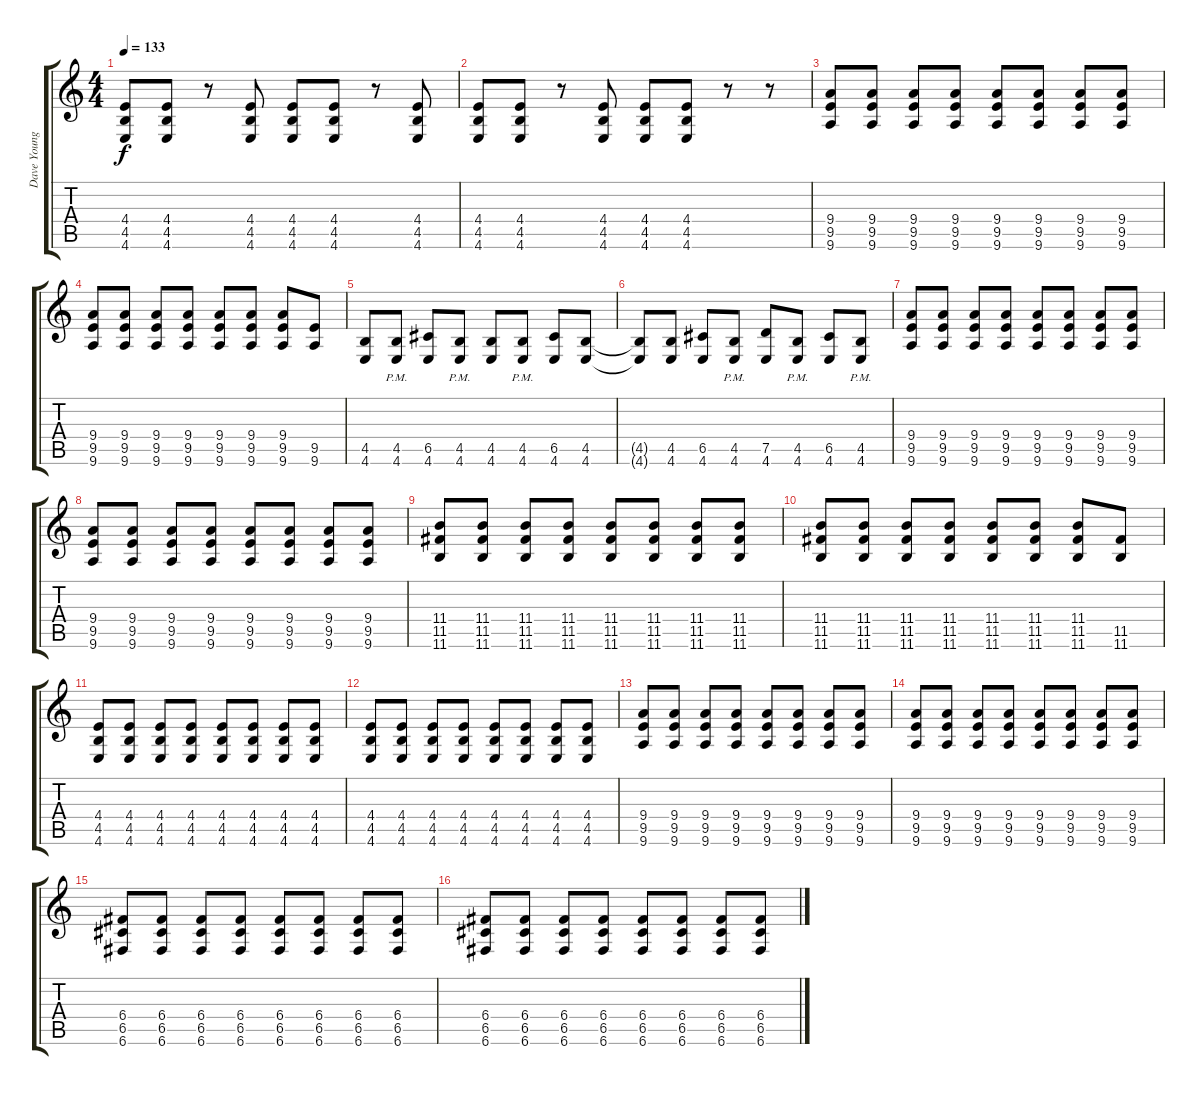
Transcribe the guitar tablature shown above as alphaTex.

\track ("Dave Young" "Dave Young") {instrument distortionguitar}
\staff {score tabs}
\tuning (E4 C4 G3 C3 G2 C2) {hide}
\ts (4 4)
\tempo 133
\clef g2
\ks c
(4.4 4.5 4.6).8{txt "" dy f} (4.4 4.5 4.6).8{txt ""} r.8{txt ""} (4.4 4.5 4.6).8{txt ""} (4.4 4.5 4.6).8{txt ""} (4.4 4.5 4.6).8{txt ""} r.8{txt ""} (4.4 4.5 4.6).8{txt ""} |
(4.4 4.5 4.6).8{txt ""} (4.4 4.5 4.6).8{txt ""} r.8{txt ""} (4.4 4.5 4.6).8{txt ""} (4.4 4.5 4.6).8{txt ""} (4.4 4.5 4.6).8{txt ""} r.8{txt ""} r.8{txt ""} |
(9.4 9.5 9.6).8{txt ""} (9.4 9.5 9.6).8{txt ""} (9.4 9.5 9.6).8{txt ""} (9.4 9.5 9.6).8{txt ""} (9.4 9.5 9.6).8{txt ""} (9.4 9.5 9.6).8{txt ""} (9.4 9.5 9.6).8{txt ""} (9.4 9.5 9.6).8{txt ""} |
(9.4 9.5 9.6).8{txt ""} (9.4 9.5 9.6).8{txt ""} (9.4 9.5 9.6).8{txt ""} (9.4 9.5 9.6).8{txt ""} (9.4 9.5 9.6).8{txt ""} (9.4 9.5 9.6).8{txt ""} (9.4 9.5 9.6).8{txt ""} (9.5 9.6).8{txt ""} |
(4.5 4.6).8{txt ""} (4.5{pm} 4.6{pm}).8{txt ""} (6.5 4.6).8{txt ""} (4.5{pm} 4.6{pm}).8{txt ""} (4.5 4.6).8{txt ""} (4.5{pm} 4.6{pm}).8{txt ""} (6.5 4.6).8{txt ""} (4.5 4.6).8{txt ""} |
(4.5{t} 4.6{t}).8{txt ""} (4.5 4.6).8{txt ""} (6.5 4.6).8{txt ""} (4.5{pm} 4.6{pm}).8{txt ""} (7.5 4.6).8{txt ""} (4.5{pm} 4.6{pm}).8{txt ""} (6.5 4.6).8{txt ""} (4.5{pm} 4.6{pm}).8{txt ""} |
(9.4 9.5 9.6).8{txt ""} (9.4 9.5 9.6).8{txt ""} (9.4 9.5 9.6).8{txt ""} (9.4 9.5 9.6).8{txt ""} (9.4 9.5 9.6).8{txt ""} (9.4 9.5 9.6).8{txt ""} (9.4 9.5 9.6).8{txt ""} (9.4 9.5 9.6).8{txt ""} |
(9.4 9.5 9.6).8{txt ""} (9.4 9.5 9.6).8{txt ""} (9.4 9.5 9.6).8{txt ""} (9.4 9.5 9.6).8{txt ""} (9.4 9.5 9.6).8{txt ""} (9.4 9.5 9.6).8{txt ""} (9.4 9.5 9.6).8{txt ""} (9.4 9.5 9.6).8{txt ""} |
(11.4 11.5 11.6).8{txt ""} (11.4 11.5 11.6).8{txt ""} (11.4 11.5 11.6).8{txt ""} (11.4 11.5 11.6).8{txt ""} (11.4 11.5 11.6).8{txt ""} (11.4 11.5 11.6).8{txt ""} (11.4 11.5 11.6).8{txt ""} (11.4 11.5 11.6).8{txt ""} |
(11.4 11.5 11.6).8{txt ""} (11.4 11.5 11.6).8{txt ""} (11.4 11.5 11.6).8{txt ""} (11.4 11.5 11.6).8{txt ""} (11.4 11.5 11.6).8{txt ""} (11.4 11.5 11.6).8{txt ""} (11.4 11.5 11.6).8{txt ""} (11.5 11.6).8{txt ""} |
(4.4 4.5 4.6).8{txt ""} (4.4 4.5 4.6).8{txt ""} (4.4 4.5 4.6).8{txt ""} (4.4 4.5 4.6).8{txt ""} (4.4 4.5 4.6).8{txt ""} (4.4 4.5 4.6).8{txt ""} (4.4 4.5 4.6).8{txt ""} (4.4 4.5 4.6).8{txt ""} |
(4.4 4.5 4.6).8{txt ""} (4.4 4.5 4.6).8{txt ""} (4.4 4.5 4.6).8{txt ""} (4.4 4.5 4.6).8{txt ""} (4.4 4.5 4.6).8{txt ""} (4.4 4.5 4.6).8{txt ""} (4.4 4.5 4.6).8{txt ""} (4.4 4.5 4.6).8{txt ""} |
(9.4 9.5 9.6).8{txt ""} (9.4 9.5 9.6).8{txt ""} (9.4 9.5 9.6).8{txt ""} (9.4 9.5 9.6).8{txt ""} (9.4 9.5 9.6).8{txt ""} (9.4 9.5 9.6).8{txt ""} (9.4 9.5 9.6).8{txt ""} (9.4 9.5 9.6).8{txt ""} |
(9.4 9.5 9.6).8{txt ""} (9.4 9.5 9.6).8{txt ""} (9.4 9.5 9.6).8{txt ""} (9.4 9.5 9.6).8{txt ""} (9.4 9.5 9.6).8{txt ""} (9.4 9.5 9.6).8{txt ""} (9.4 9.5 9.6).8{txt ""} (9.4 9.5 9.6).8{txt ""} |
(6.4 6.5 6.6).8{txt ""} (6.4 6.5 6.6).8{txt ""} (6.4 6.5 6.6).8{txt ""} (6.4 6.5 6.6).8{txt ""} (6.4 6.5 6.6).8{txt ""} (6.4 6.5 6.6).8{txt ""} (6.4 6.5 6.6).8{txt ""} (6.4 6.5 6.6).8{txt ""} |
(6.4 6.5 6.6).8{txt ""} (6.4 6.5 6.6).8{txt ""} (6.4 6.5 6.6).8{txt ""} (6.4 6.5 6.6).8{txt ""} (6.4 6.5 6.6).8{txt ""} (6.4 6.5 6.6).8{txt ""} (6.4 6.5 6.6).8{txt ""} (6.4 6.5 6.6).8{txt ""}
